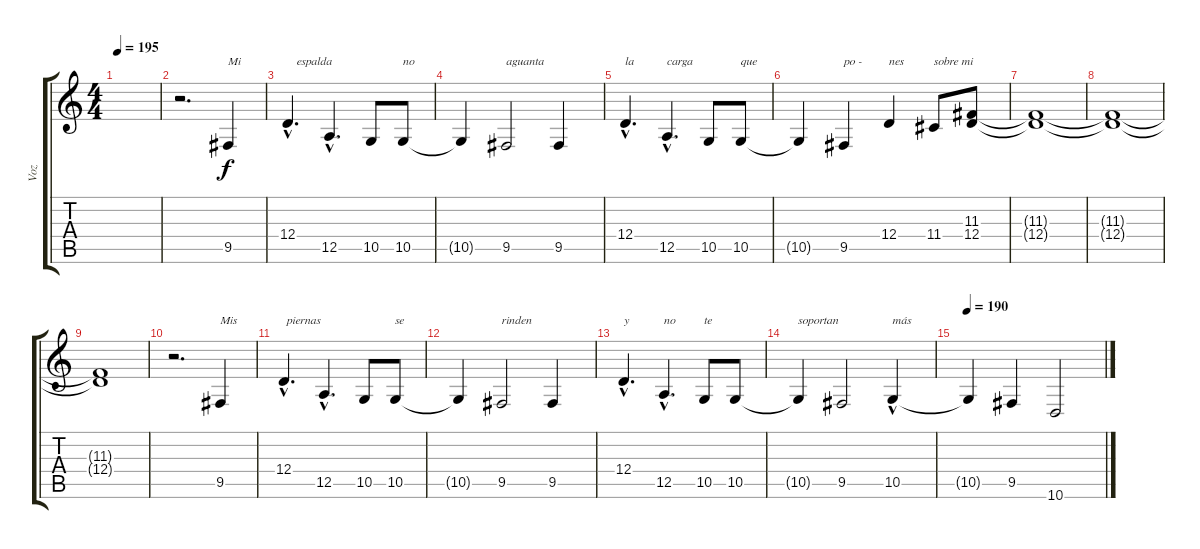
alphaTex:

\track ("Voz" "Voz") {instrument synthbrass2}
\staff {score tabs}
\tuning (E4 B3 G3 D3 A2 E2) {hide}
\ts (4 4)
\tempo 195
\clef g2
\ks c
|
r.2{d} 9.5.4{txt "Mi"} |
12.4{hac}.4{d txt "   espalda"} 12.5{hac}.4{d} 10.5.8 10.5.8{txt "no"} |
10.5{t}.4 9.5.2{txt "aguanta"} 9.5.4 |
12.4{hac}.4{d txt "la"} 12.5{hac}.4{d txt "carga"} 10.5.8 10.5.8{txt "que"} |
10.5{t}.4 9.5.4{txt "po -"} 12.4.4{txt "nes"} 11.4.8{txt "sobre mi"} (11.3 12.4).8 |
(11.3{t} 12.4{t}).1 |
(11.3{t} 12.4{t}).1 |
(11.3{t} 12.4{t}).1 |
r.2{d} 9.5.4{txt "Mis"} |
12.4{hac}.4{d txt " piernas"} 12.5{hac}.4{d} 10.5.8 10.5.8{txt "se"} |
10.5{t}.4 9.5.2{txt "rinden"} 9.5.4 |
12.4{hac}.4{d txt "y"} 12.5{hac}.4{d txt "no"} 10.5.8{txt "te"} 10.5.8 |
10.5{t}.4{txt "soportan"} 9.5.2 10.5{hac}.4{txt "más"} |
\tempo 190
10.5{t}.4 9.5.4 10.6.2
